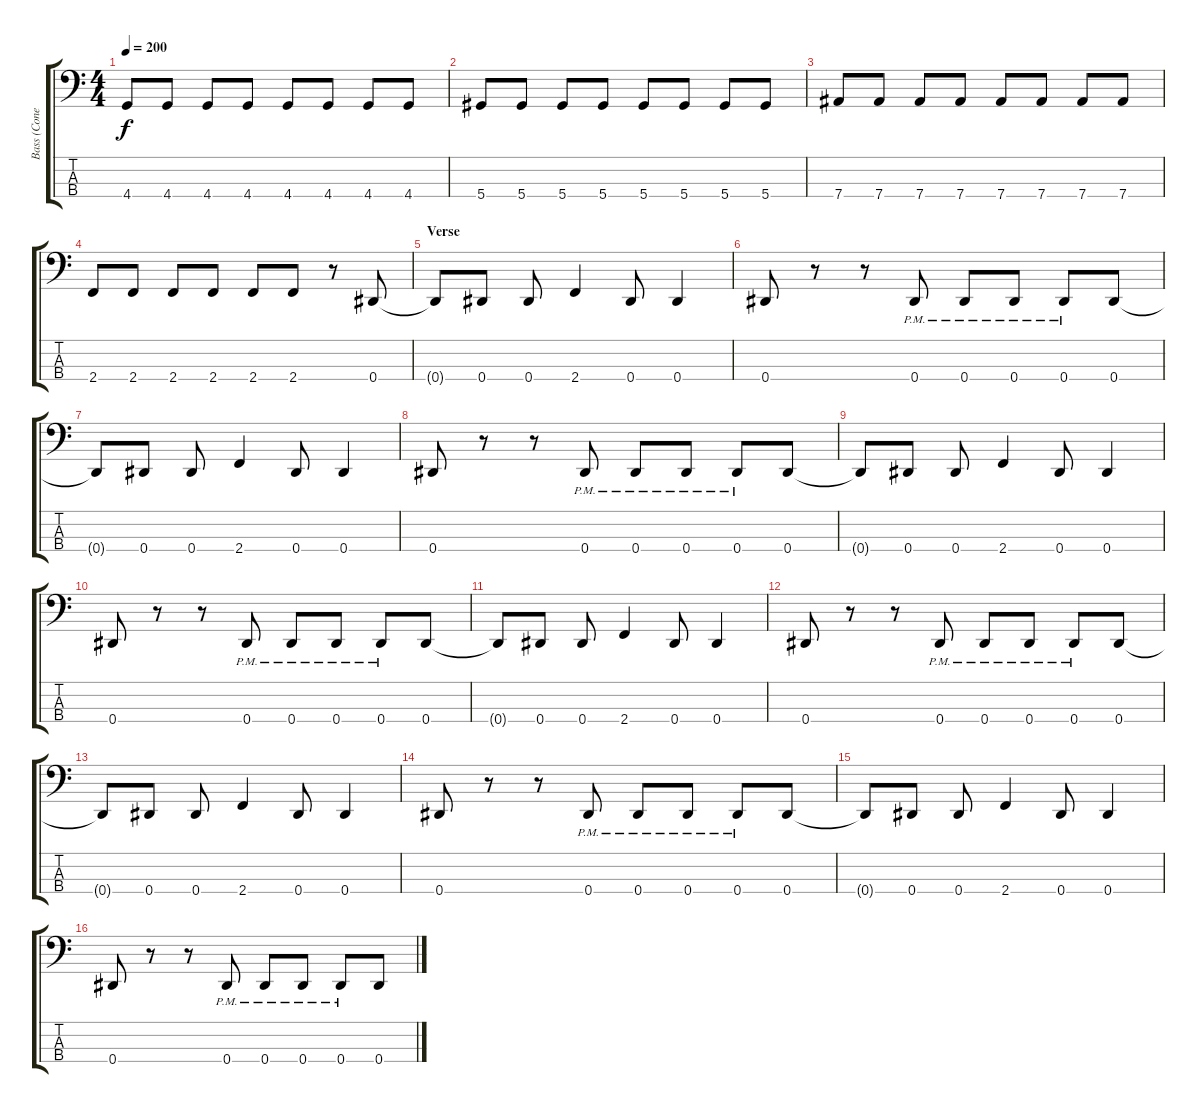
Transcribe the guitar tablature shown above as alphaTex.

\track ("Bass (Cone)" "Bass (Cone") {instrument electricbassfinger}
\staff {score tabs}
\tuning (Gb2 Db2 Ab1 Eb1) {hide}
\ts (4 4)
\tempo 200
\clef f4
\ks c
4.4.8{dy f} 4.4.8 4.4.8 4.4.8 4.4.8 4.4.8 4.4.8 4.4.8 |
5.4.8 5.4.8 5.4.8 5.4.8 5.4.8 5.4.8 5.4.8 5.4.8 |
7.4.8 7.4.8 7.4.8 7.4.8 7.4.8 7.4.8 7.4.8 7.4.8 |
2.4.8 2.4.8 2.4.8 2.4.8 2.4.8 2.4.8 r.8 0.4.8 |
\section ("" "Verse")
0.4{t}.8 0.4.8 0.4.8 2.4.4 0.4.8 0.4.4 |
0.4.8 r.8 r.8 0.4{pm}.8 0.4{pm}.8 0.4{pm}.8 0.4{pm}.8 0.4.8 |
0.4{t}.8 0.4.8 0.4.8 2.4.4 0.4.8 0.4.4 |
0.4.8 r.8 r.8 0.4{pm}.8 0.4{pm}.8 0.4{pm}.8 0.4{pm}.8 0.4.8 |
0.4{t}.8 0.4.8 0.4.8 2.4.4 0.4.8 0.4.4 |
0.4.8 r.8 r.8 0.4{pm}.8 0.4{pm}.8 0.4{pm}.8 0.4{pm}.8 0.4.8 |
0.4{t}.8 0.4.8 0.4.8 2.4.4 0.4.8 0.4.4 |
0.4.8 r.8 r.8 0.4{pm}.8 0.4{pm}.8 0.4{pm}.8 0.4{pm}.8 0.4.8 |
0.4{t}.8 0.4.8 0.4.8 2.4.4 0.4.8 0.4.4 |
0.4.8 r.8 r.8 0.4{pm}.8 0.4{pm}.8 0.4{pm}.8 0.4{pm}.8 0.4.8 |
0.4{t}.8 0.4.8 0.4.8 2.4.4 0.4.8 0.4.4 |
0.4.8 r.8 r.8 0.4{pm}.8 0.4{pm}.8 0.4{pm}.8 0.4{pm}.8 0.4.8
